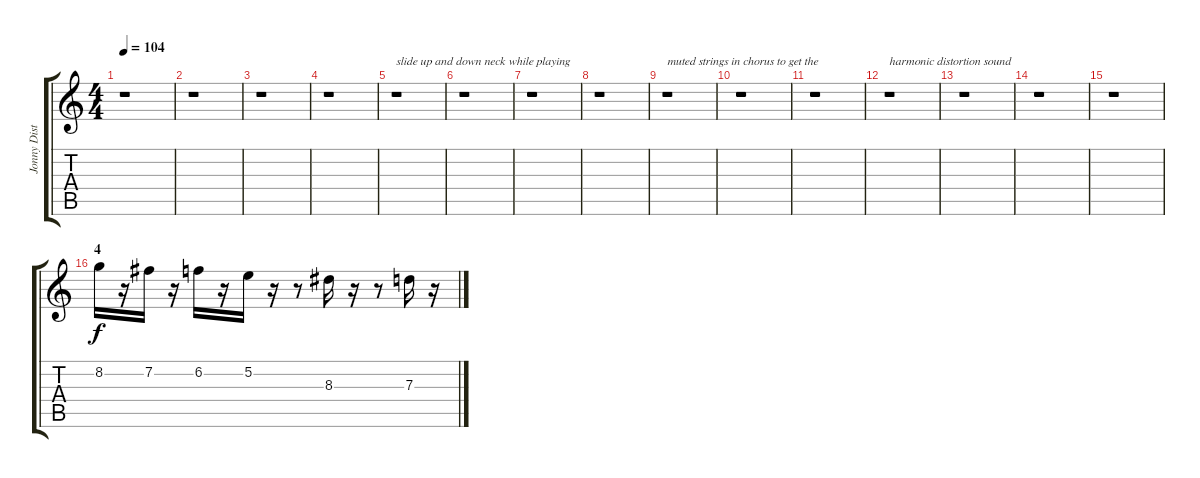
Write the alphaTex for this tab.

\track ("Jonny Distorted" "Jonny Dist") {instrument distortionguitar}
\staff {score tabs}
\tuning (E4 B3 G3 D3 A2 E2) {hide}
\ts (4 4)
\tempo 104
\clef g2
\ks c
r.1{dy f} |
r.1 |
r.1 |
r.1 |
r.1{txt "slide up and down neck while playing"} |
r.1 |
r.1 |
r.1 |
r.1{txt "muted strings in chorus to get the"} |
r.1 |
r.1 |
r.1{txt "harmonic distortion sound"} |
r.1 |
r.1 |
r.1 |
\section ("" "4")
8.2.16 r.16 7.2.16 r.16 6.2.16 r.16 5.2.16 r.16 r.8 8.3.16 r.16 r.8 7.3.16 r.16
